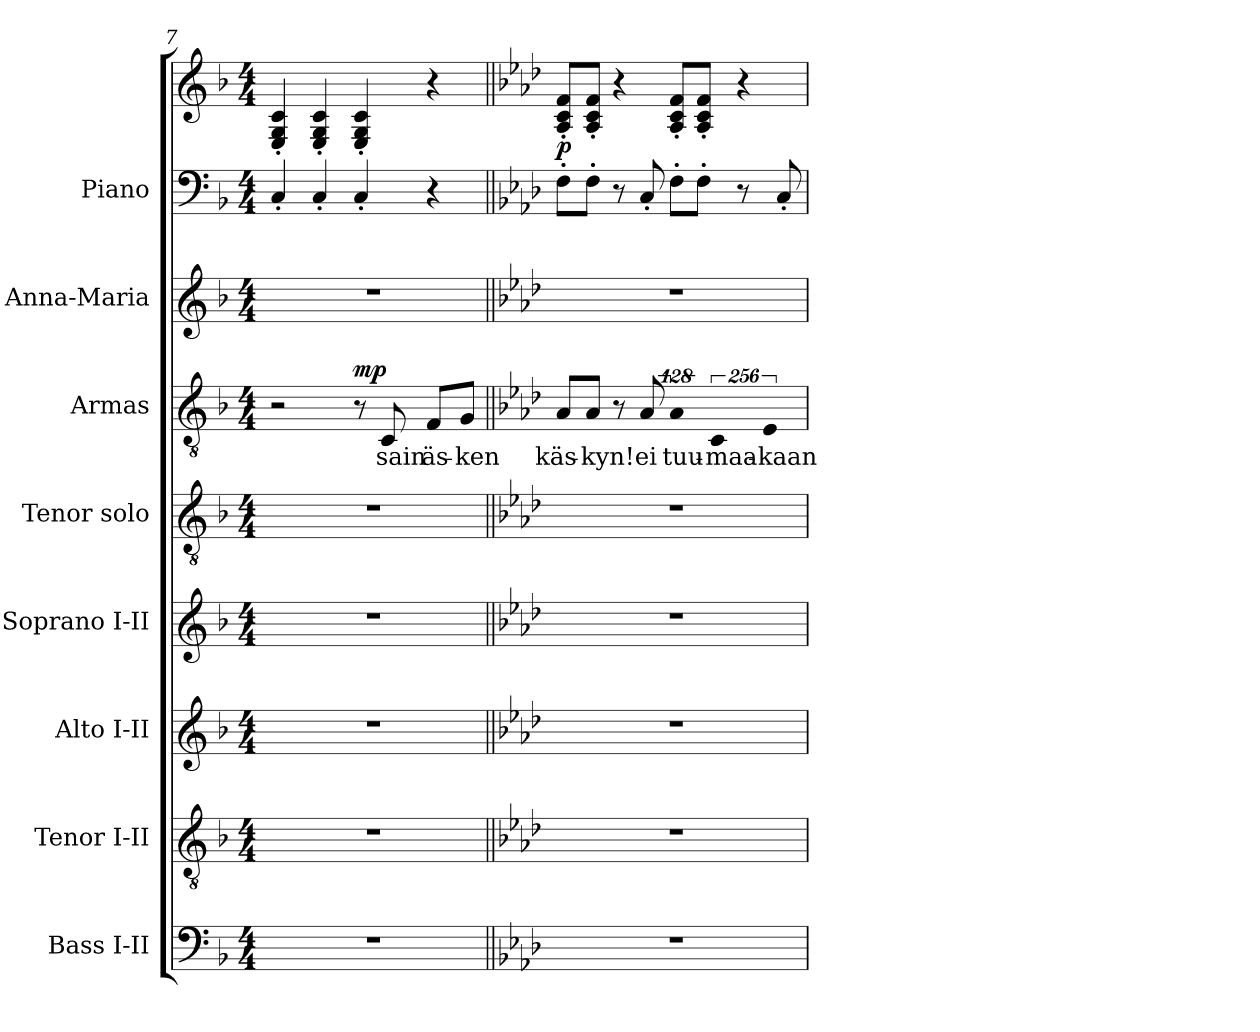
**kern	**kern	**kern	**kern	**kern	**kern	**text	**dynam	**kern	**kern	**kern	**dynam
*part8	*part7	*part6	*part5	*part4	*part3	*part3	*part3	*part2	*part1	*part1	*part1
*staff9	*staff8	*staff7	*staff6	*staff5	*staff4	*staff4	*staff4	*staff3	*staff2	*staff1	*staff1/2
*I"Bass I-II	*I"Tenor I-II	*I"Alto I-II	*I"Soprano I-II	*I"Tenor solo	*I"Armas	*	*	*I"Anna-Maria	*I"Piano	*	*
*I'B.	*I'T.	*I'A.	*I'S.	*I'T. Solo	*I'Armas	*	*	*I'A-M	*I'Pno.	*	*
*clefF4	*clefGv2	*clefG2	*clefG2	*clefGv2	*clefGv2	*	*	*clefG2	*clefF4	*clefG2	*
*	*ITrd7c12	*	*	*ITrd7c12	*ITrd7c12	*	*	*	*	*	*
*k[b-]	*k[b-]	*k[b-]	*k[b-]	*k[b-]	*k[b-]	*	*	*k[b-]	*k[b-]	*k[b-]	*
*F:	*F:	*F:	*F:	*F:	*F:	*	*	*F:	*F:	*F:	*
*M4/4	*M4/4	*M4/4	*M4/4	*M4/4	*M4/4	*	*	*M4/4	*M4/4	*M4/4	*
=7	=7	=7	=7	=7	=7	=7	=7	=7	=7	=7	=7
1r	1r	1r	1r	1r	2r	.	.	1r	4C'i/	4Ei/' 4Gi' 4ci'	.
.	.	.	.	.	.	.	.	.	4C'i/	4Ei/' 4Gi' 4ci'	.
.	.	.	.	.	8r	.	mp	.	4C'i/	4Ei/' 4Gi' 4ci'	.
!	!	!	!	!	!	!LO:LY:b:color=#000000	!	!	!	!	!
.	.	.	.	.	8CCi/	sain	.	.	.	.	.
!	!	!	!	!	!	!LO:LY:b:color=#000000	!	!	!	!	!
.	.	.	.	.	8FFi/L	äs-	.	.	4r	4r	.
!	!	!	!	!	!	!LO:LY:b:color=#000000	!	!	!	!	!
.	.	.	.	.	8GGi/J	-ken	.	.	.	.	.
!!LO:PB:g=z
=8||	=8||	=8||	=8||	=8||	=8||	=8||	=8||	=8||	=8||	=8||	=8||
*k[b-e-a-d-]	*k[b-e-a-d-]	*k[b-e-a-d-]	*k[b-e-a-d-]	*k[b-e-a-d-]	*k[b-e-a-d-]	*	*	*k[b-e-a-d-]	*k[b-e-a-d-]	*k[b-e-a-d-]	*
*A-:	*A-:	*A-:	*A-:	*A-:	*A-:	*	*	*A-:	*A-:	*A-:	*
!	!	!	!	!	!	!LO:LY:b:color=#000000	!	!	!	!	!
1r	1r	1r	1r	1r	8AA-i/L	käs-	.	1r	8F'i\L	8A-i/' 8ci' 8fi'L	p
!	!	!	!	!	!	!LO:LY:b:color=#000000	!	!	!	!	!
.	.	.	.	.	8AA-i/J	-kyn!	.	.	8F'i\J	8A-i/' 8ci' 8fi'J	.
.	.	.	.	.	8r	.	.	.	8r	4r	.
!	!	!	!	!	!	!LO:LY:b:color=#000000	!	!	!	!	!
.	.	.	.	.	8AA-i/	ei	.	.	8C'i/	.	.
!	!	!	!	!	!LO:N:vis=4	!	!	!	!	!	!
!	!	!	!	!	!	!LO:LY:b:color=#000000	!	!	!	!	!
.	.	.	.	.	512%85AA-i/	tuu-	.	.	8F'i\L	8A-i/' 8ci' 8fi'L	.
.	.	.	.	.	.	.	.	.	8F'i\J	8A-i/' 8ci' 8fi'J	.
!	!	!	!	!	!LO:N:vis=4	!	!	!	!	!	!
!	!	!	!	!	!	!LO:LY:b:color=#000000	!	!	!	!	!
.	.	.	.	.	1024%171CCi/	-maa-	.	.	.	.	.
.	.	.	.	.	.	.	.	.	8r	4r	.
!	!	!	!	!	!LO:N:vis=4	!	!	!	!	!	!
!	!	!	!	!	!	!LO:LY:b:color=#000000	!	!	!	!	!
.	.	.	.	.	1024%171EE-i/	-kaan	.	.	.	.	.
.	.	.	.	.	.	.	.	.	8C'i/	.	.
=	=	=	=	=	=	=	=	=	=	=	=
*-	*-	*-	*-	*-	*-	*-	*-	*-	*-	*-	*-
